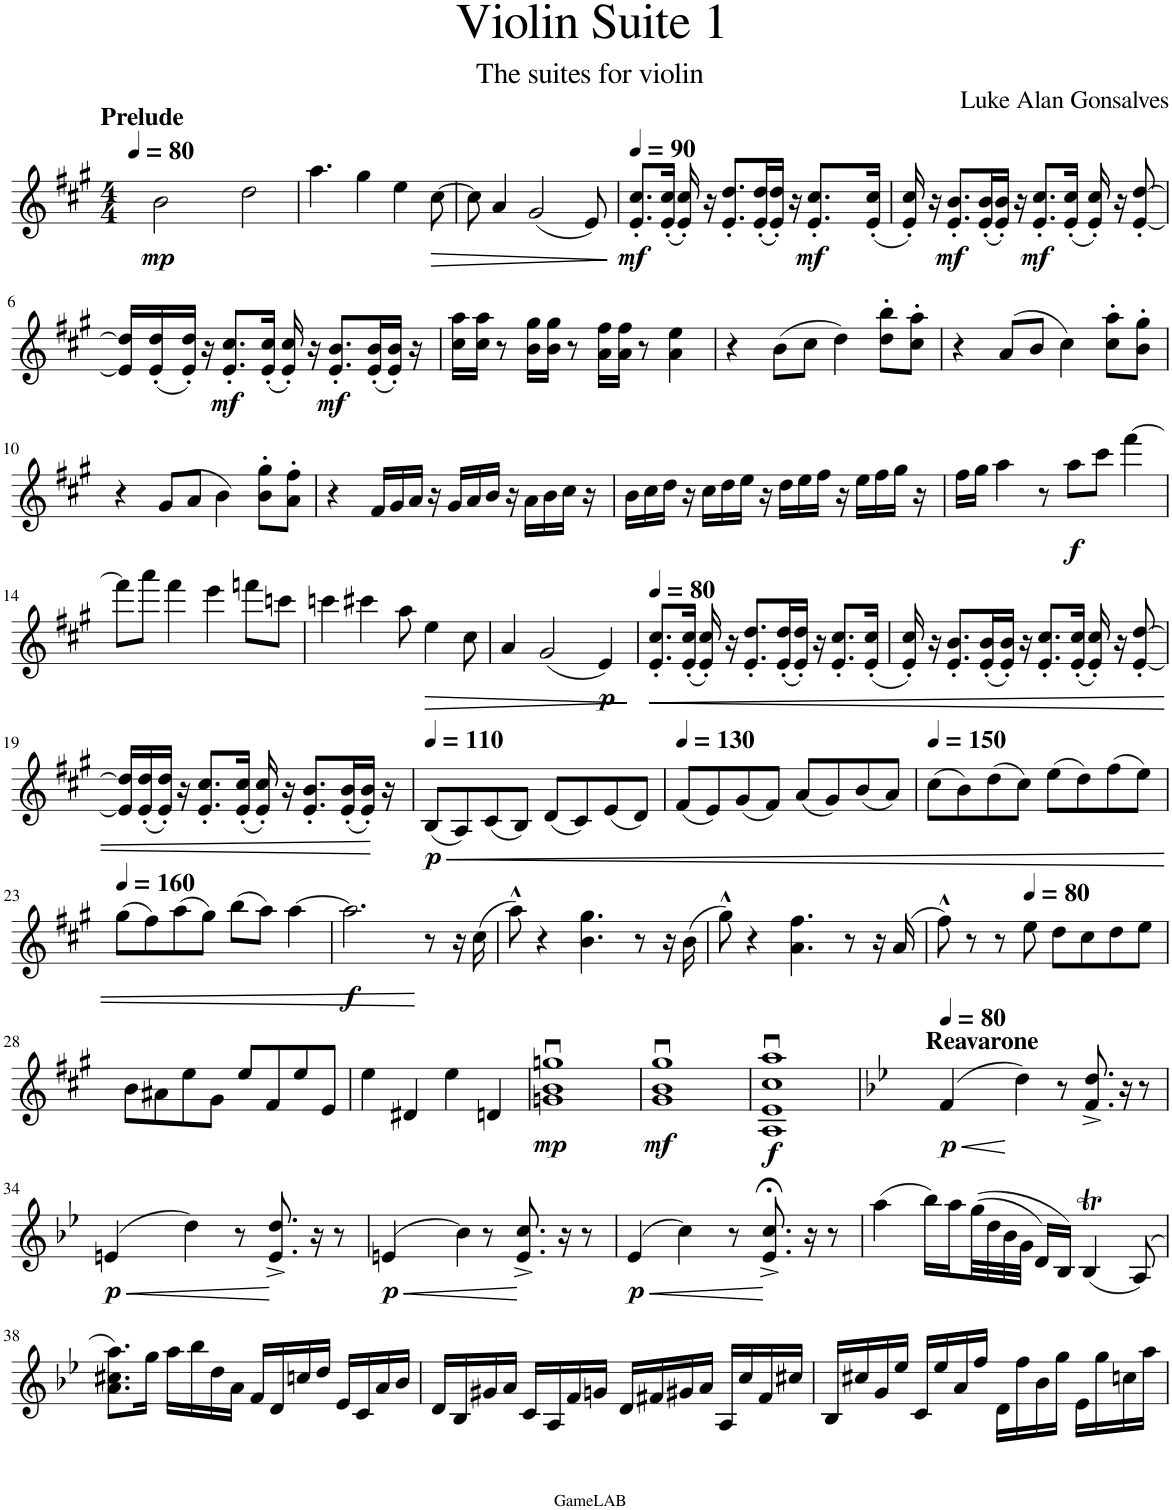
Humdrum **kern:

**kern	**dynam
*part1	*part1
*staff1	*staff1
*I"Violin	*
*I'Vln.	*
*clefG2	*
*k[f#c#g#]	*
*M4/4	*
*MM80	*
=1	=1
!LO:TX:a:B:t=Prelude	!
!	!LO:DY:b
2b\	mp
2dd\	.
=2	=2
4.aa\	.
4gg#\	.
4ee\	.
!	!LO:HP:b
[8cc#\	>
=3	=3
8cc#\]	.
4a/	.
(2g#/	.
8e/)	.
.	]
=4	=4
*MM90	*
!	!LO:DY:b
8.e/' 8.cc#/'L	mf
(16e/' 16cc#/'Jk	.
16e/' 16cc#/')	.
16r	.
8.e/' 8.dd/'L	.
(16e/' 16dd/'L	.
16e/' 16dd/'JJ)	.
16r	.
!	!LO:DY:b
8.e/' 8.cc#/'L	mf
(16e/' 16cc#/'Jk	.
=5	=5
16e/' 16cc#/')	.
16r	.
!	!LO:DY:b
8.e/' 8.b/'L	mf
(16e/' 16b/'L	.
16e/' 16b/'JJ)	.
16r	.
!	!LO:DY:b
8.e/' 8.cc#/'L	mf
(16e/' 16cc#/'Jk	.
16e/' 16cc#/')	.
16r	.
[8e/' [8dd/'	.
!!LO:LB:g=z
=6	=6
16e/] 16dd/]LL	.
(16e/' 16dd/'	.
16e/' 16dd/'JJ)	.
16r	.
!	!LO:DY:b
8.e/' 8.cc#/'L	mf
(16e/' 16cc#/'Jk	.
16e/' 16cc#/')	.
16r	.
!	!LO:DY:b
8.e/' 8.b/'L	mf
(16e/' 16b/'L	.
16e/' 16b/'JJ)	.
16r	.
=7	=7
16cc#\ 16aa\LL	.
16cc#\ 16aa\JJ	.
8r	.
16b\ 16gg#\LL	.
16b\ 16gg#\JJ	.
8r	.
16a\ 16ff#\LL	.
16a\ 16ff#\JJ	.
8r	.
4a\ 4ee\	.
=8	=8
4r	.
(8b\L	.
8cc#\J	.
4dd\)	.
8dd\' 8bb\'L	.
8cc#\' 8aa\'J	.
=9	=9
4r	.
(8a/L	.
8b/J	.
4cc#\)	.
8cc#\' 8aa\'L	.
8b\' 8gg#\'J	.
!!LO:LB:g=z
=10	=10
4r	.
(8g#/L	.
8a/J	.
4b\)	.
8b\' 8gg#\'L	.
8a\' 8ff#\'J	.
=11	=11
4r	.
16f#/LL	.
16g#/	.
16a/JJ	.
16r	.
16g#/LL	.
16a/	.
16b/JJ	.
16r	.
16a\LL	.
16b\	.
16cc#\JJ	.
16r	.
=12	=12
16b\LL	.
16cc#\	.
16dd\JJ	.
16r	.
16cc#\LL	.
16dd\	.
16ee\JJ	.
16r	.
16dd\LL	.
16ee\	.
16ff#\JJ	.
16r	.
16ee\LL	.
16ff#\	.
16gg#\JJ	.
16r	.
=13	=13
16ff#\LL	.
16gg#\JJ	.
4aa\	.
8r	.
!	!LO:DY:b
8aa\L	f
8ccc#\J	.
[4fff#\	.
!!LO:LB:g=z
=14	=14
8fff#\L]	.
8aaa\J	.
4fff#\	.
4eee\	.
8fffn\L	.
8cccn\J	.
=15	=15
4cccn\	.
4ccc#X\	.
8aa\	.
!	!LO:HP:b
4ee\	>
8cc#\	.
=16	=16
4a/	.
(2g#/	.
!	!LO:DY:b
4e/)	p
.	]
=17	=17
*MM80	*
!	!LO:HP:b
8.e/' 8.cc#/'L	<
(16e/' 16cc#/'Jk	.
16e/' 16cc#/')	.
16r	.
8.e/' 8.dd/'L	.
(16e/' 16dd/'L	.
16e/' 16dd/'JJ)	.
16r	.
8.e/' 8.cc#/'L	.
(16e/' 16cc#/'Jk	.
=18	=18
16e/' 16cc#/')	.
16r	.
8.e/' 8.b/'L	.
(16e/' 16b/'L	.
16e/' 16b/'JJ)	.
16r	.
8.e/' 8.cc#/'L	.
(16e/' 16cc#/'Jk	.
16e/' 16cc#/')	.
16r	.
[8e/' [8dd/'	.
!!LO:LB:g=z
=19	=19
16e/] 16dd/]LL	.
(16e/' 16dd/'	.
16e/' 16dd/'JJ)	.
16r	.
8.e/' 8.cc#/'L	.
(16e/' 16cc#/'Jk	.
16e/' 16cc#/')	.
16r	.
8.e/' 8.b/'L	.
(16e/' 16b/'L	.
16e/' 16b/'JJ)	.
16r	[
=20	=20
*MM110	*
!	!LO:HP:b
!	!LO:DY:n=1:b
(8B/L	< p
8A/)	.
(8c#/	.
8B/J)	.
(8d/L	.
8c#/)	.
(8e/	.
8d/J)	.
=21	=21
*MM130	*
(8f#/L	.
8e/)	.
(8g#/	.
8f#/J)	.
(8a/L	.
8g#/)	.
(8b/	.
8a/J)	.
=22	=22
*MM150	*
(8cc#\L	.
8b\)	.
(8dd\	.
8cc#\J)	.
(8ee\L	.
8dd\)	.
(8ff#\	.
8ee\J)	.
!!LO:LB:g=z
=23	=23
*MM160	*
(8gg#\L	.
8ff#\)	.
(8aa\	.
8gg#\J)	.
(8bb\L	.
8aa\J)	.
[4aa\	.
=24	=24
!	!LO:DY:b
2.aa\]	f
8r	[
16r	.
(16cc#\	.
=25	=25
8aa^^\)	.
4r	.
4.b\ 4.gg#\	.
8r	.
16r	.
(16b\	.
=26	=26
8gg#^^\)	.
4r	.
4.a\ 4.ff#\	.
8r	.
16r	.
(16a/	.
=27	=27
8ff#^^\)	.
8r	.
8r	.
*MM80	*
8ee\	.
8dd\L	.
8cc#\	.
8dd\	.
8ee\J	.
!!LO:LB:g=z
=28	=28
8b\L	.
8a#X\	.
8ee\	.
8g#\J	.
8ee/L	.
8f#/	.
8ee/	.
8e/J	.
=29	=29
4ee\	.
4d#X/	.
4ee\	.
4dn/	.
=30	=30
!	!LO:DY:b
1gnu 1bu 1ggnu	mp
=31	=31
!	!LO:DY:b
1g#u 1bu 1gg#u	mf
=32	=32
!	!LO:DY:b
1Au 1eu 1cc#u 1aau	f
=33	=33
*k[b-e-]	*
*MM80	*
!LO:TX:a:B:t=Reavarone	!
!	!LO:HP:b
!	!LO:DY:n=1:b
(4f/	< p
4dd\)	[
8r	.
8.f/^ 8.dd/^	.
16r	.
8r	.
!!LO:LB:g=z
=34	=34
!	!LO:HP:b
!	!LO:DY:n=1:b
(4en/	< p
4dd\)	[
8r	.
8.e/^ 8.dd/^	.
16r	.
8r	.
=35	=35
!	!LO:HP:b
!	!LO:DY:n=1:b
(4en/	< p
4cc\)	[
8r	.
8.e/^ 8.cc/^	.
16r	.
8r	.
=36	=36
!	!LO:HP:b
!	!LO:DY:n=1:b
(4e-/	< p
4cc\)	[
8r	.
8.e-/;<^ 8.cc/;<^	.
16r	.
8r	.
=37	=37
(4aa\	.
16bb-\LL)	.
16aa\	.
((32gg\L	.
32dd\	.
32b-\	.
32g\JJJ	.
16d/LL)	.
16B-/JJ)	.
(4B-T/	.
(8A/)	.
!!LO:LB:g=z
=38	=38
8.a\ 8.cc#X\ 8.aa\L)	.
16gg\Jk	.
16aa\LL	.
16bb-\	.
16dd\	.
16a\JJ	.
16f/LL	.
16d/	.
16ccn/	.
16dd/JJ	.
16e-/LL	.
16c/	.
16a/	.
16b-/JJ	.
=39	=39
16d/LL	.
16B-/	.
16g#X/	.
16a/JJ	.
16c/LL	.
16A/	.
16f/	.
16gn/JJ	.
16d/LL	.
16f#X/	.
16g#X/	.
16a/JJ	.
16A/LL	.
16cc/	.
16f#/	.
16cc#X/JJ	.
=40	=40
16B-/LL	.
16cc#X/	.
16g/	.
16ee-/JJ	.
16c/LL	.
16ee-/	.
16a/	.
16ff/JJ	.
16d\LL	.
16ff\	.
16b-\	.
16gg\JJ	.
16e-\LL	.
16gg\	.
16ccn\	.
16aa\JJ	.
=	=
*-	*-
